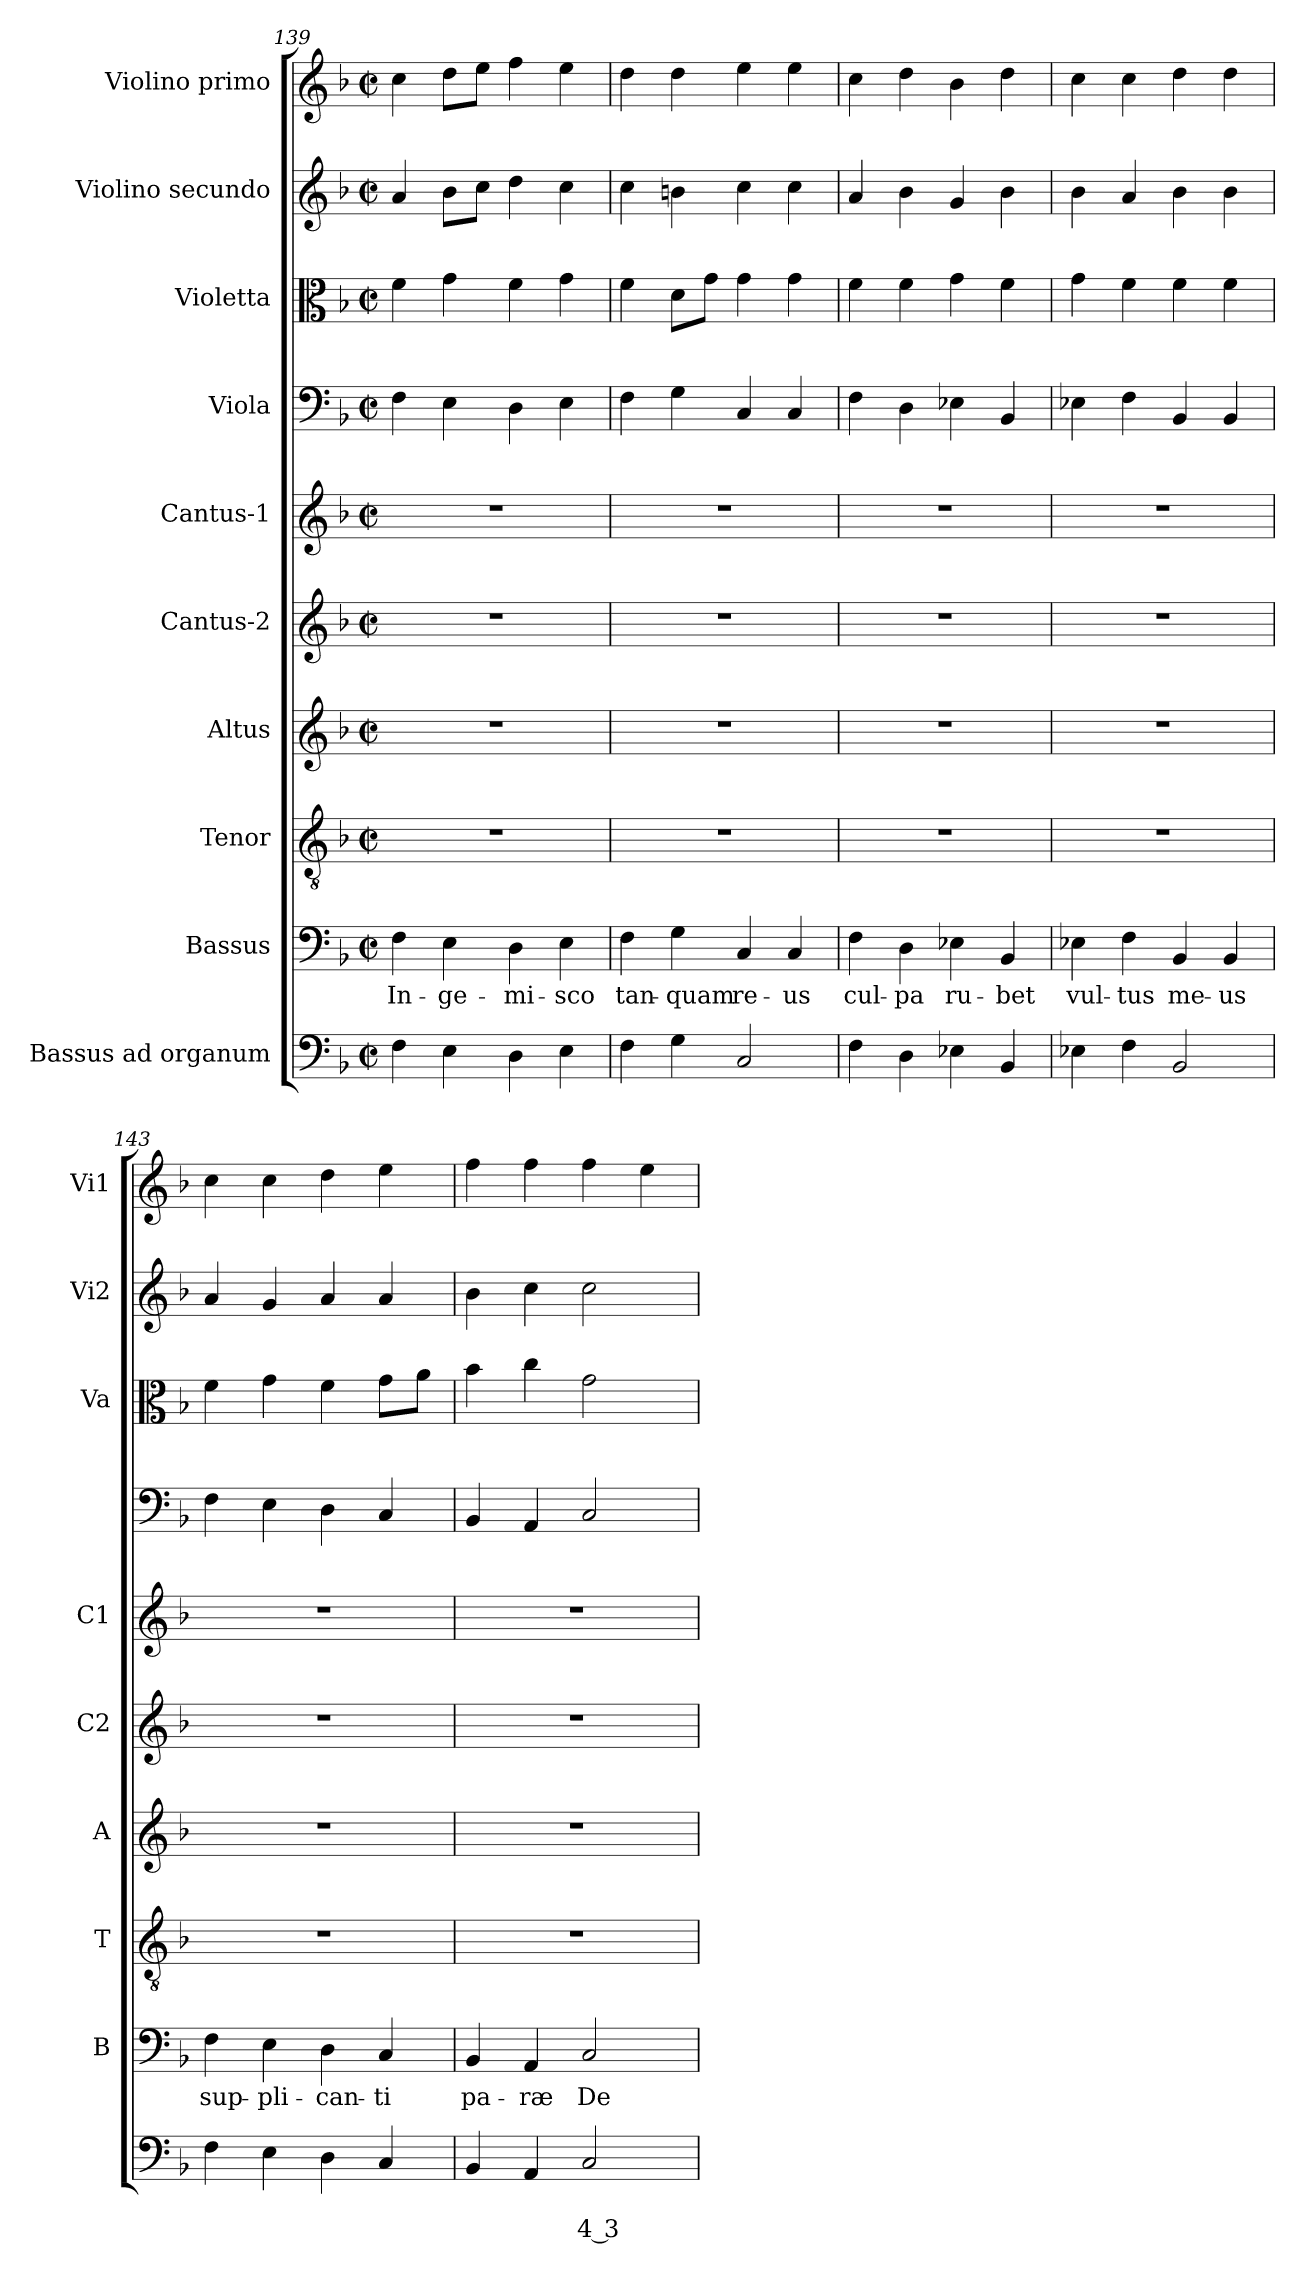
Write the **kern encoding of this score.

**kern	**text	**text	**kern	**text	**kern	**kern	**kern	**kern	**kern	**kern	**kern	**kern
*part10	*part10	*part10	*part9	*part9	*part8	*part7	*part6	*part5	*part4	*part3	*part2	*part1
*staff10	*staff10	*staff10	*staff9	*staff9	*staff8	*staff7	*staff6	*staff5	*staff4	*staff3	*staff2	*staff1
*I"Bassus ad  organum	*	*	*I"Bassus	*	*I"Tenor	*I"Altus	*I"Cantus-2	*I"Cantus-1	*I"Viola	*I"Violetta	*I"Violino secundo	*I"Violino primo
*	*	*	*I'B	*	*I'T	*I'A	*I'C2	*I'C1	*	*I'Va	*I'Vi2	*I'Vi1
!!LO:PB:g=z
*clefF4	*	*	*clefF4	*	*clefGv2	*clefG2	*clefG2	*clefG2	*clefF4	*clefC3	*clefG2	*clefG2
*k[b-]	*	*	*k[b-]	*	*k[b-]	*k[b-]	*k[b-]	*k[b-]	*k[b-]	*k[b-]	*k[b-]	*k[b-]
*F:	*	*	*F:	*	*F:	*F:	*F:	*F:	*F:	*F:	*F:	*F:
*M2/2	*	*	*M2/2	*	*M2/2	*M2/2	*M2/2	*M2/2	*M2/2	*M2/2	*M2/2	*M2/2
*met(c|)	*	*	*met(c|)	*	*met(c|)	*met(c|)	*met(c|)	*met(c|)	*met(c|)	*met(c|)	*met(c|)	*met(c|)
=139	=139	=139	=139	=139	=139	=139	=139	=139	=139	=139	=139	=139
!	!	!	!	!LO:LY:b	!	!	!	!	!	!	!	!
4F\	.	.	4F\	In-	1r	1r	1r	1r	4F\	4f\	4a/	4cc\
!	!	!	!	!LO:LY:b	!	!	!	!	!	!	!	!
4E\	.	.	4E\	-ge-	.	.	.	.	4E\	4g\	8b-\L	8dd\L
.	.	.	.	.	.	.	.	.	.	.	8cc\J	8ee\J
!	!	!	!	!LO:LY:b	!	!	!	!	!	!	!	!
4D\	.	.	4D\	-mi-	.	.	.	.	4D\	4f\	4dd\	4ff\
!	!	!	!	!LO:LY:b	!	!	!	!	!	!	!	!
4E\	.	.	4E\	-sco	.	.	.	.	4E\	4g\	4cc\	4ee\
=140	=140	=140	=140	=140	=140	=140	=140	=140	=140	=140	=140	=140
!	!	!	!	!LO:LY:b	!	!	!	!	!	!	!	!
4F\	.	.	4F\	tan-	1r	1r	1r	1r	4F\	4f\	4cc\	4dd\
!	!	!	!	!LO:LY:b	!	!	!	!	!	!	!	!
4G\	.	.	4G\	-quam	.	.	.	.	4G\	8d\L	4bn\	4dd\
.	.	.	.	.	.	.	.	.	.	8g\J	.	.
!	!	!	!	!LO:LY:b	!	!	!	!	!	!	!	!
2C/	.	.	4C/	re-	.	.	.	.	4C/	4g\	4cc\	4ee\
!	!	!	!	!LO:LY:b	!	!	!	!	!	!	!	!
.	.	.	4C/	-us	.	.	.	.	4C/	4g\	4cc\	4ee\
=141	=141	=141	=141	=141	=141	=141	=141	=141	=141	=141	=141	=141
!	!	!	!	!LO:LY:b	!	!	!	!	!	!	!	!
4F\	.	.	4F\	cul-	1r	1r	1r	1r	4F\	4f\	4a/	4cc\
!	!	!	!	!LO:LY:b	!	!	!	!	!	!	!	!
4D\	.	.	4D\	-pa	.	.	.	.	4D\	4f\	4b-\	4dd\
!	!	!	!	!LO:LY:b	!	!	!	!	!	!	!	!
4E-X\	.	.	4E-X\	ru-	.	.	.	.	4E-X\	4g\	4g/	4b-\
!	!	!	!	!LO:LY:b	!	!	!	!	!	!	!	!
4BB-/	.	.	4BB-/	-bet	.	.	.	.	4BB-/	4f\	4b-\	4dd\
=142	=142	=142	=142	=142	=142	=142	=142	=142	=142	=142	=142	=142
!	!	!	!	!LO:LY:b	!	!	!	!	!	!	!	!
4E-X\	.	.	4E-X\	vul-	1r	1r	1r	1r	4E-X\	4g\	4b-\	4cc\
!	!	!	!	!LO:LY:b	!	!	!	!	!	!	!	!
4F\	.	.	4F\	-tus	.	.	.	.	4F\	4f\	4a/	4cc\
!	!	!	!	!LO:LY:b	!	!	!	!	!	!	!	!
2BB-/	.	.	4BB-/	me-	.	.	.	.	4BB-/	4f\	4b-\	4dd\
!	!	!	!	!LO:LY:b	!	!	!	!	!	!	!	!
.	.	.	4BB-/	-us	.	.	.	.	4BB-/	4f\	4b-\	4dd\
=143	=143	=143	=143	=143	=143	=143	=143	=143	=143	=143	=143	=143
!	!	!	!	!LO:LY:b	!	!	!	!	!	!	!	!
4F\	.	.	4F\	sup-	1r	1r	1r	1r	4F\	4f\	4a/	4cc\
!	!	!	!	!LO:LY:b	!	!	!	!	!	!	!	!
4E\	.	.	4E\	-pli-	.	.	.	.	4E\	4g\	4g/	4cc\
!	!	!	!	!LO:LY:b	!	!	!	!	!	!	!	!
4D\	.	.	4D\	-can-	.	.	.	.	4D\	4f\	4a/	4dd\
!	!	!	!	!LO:LY:b	!	!	!	!	!	!	!	!
4C/	.	.	4C/	-ti	.	.	.	.	4C/	8g\L	4a/	4ee\
.	.	.	.	.	.	.	.	.	.	8a\J	.	.
=144	=144	=144	=144	=144	=144	=144	=144	=144	=144	=144	=144	=144
!	!	!	!	!LO:LY:b	!	!	!	!	!	!	!	!
4BB-/	.	.	4BB-/	pa-	1r	1r	1r	1r	4BB-/	4b-\	4b-\	4ff\
!	!	!	!	!LO:LY:b	!	!	!	!	!	!	!	!
4AA/	.	.	4AA/	-ræ	.	.	.	.	4AA/	4cc\	4cc\	4ff\
!	!	!LO:LY:b	!	!LO:LY:b	!	!	!	!	!	!	!	!
2C/	.	4 3	2C/	De-	.	.	.	.	2C/	2g\	2cc\	4ff\
.	.	.	.	.	.	.	.	.	.	.	.	4ee\
=	=	=	=	=	=	=	=	=	=	=	=	=
*-	*-	*-	*-	*-	*-	*-	*-	*-	*-	*-	*-	*-
